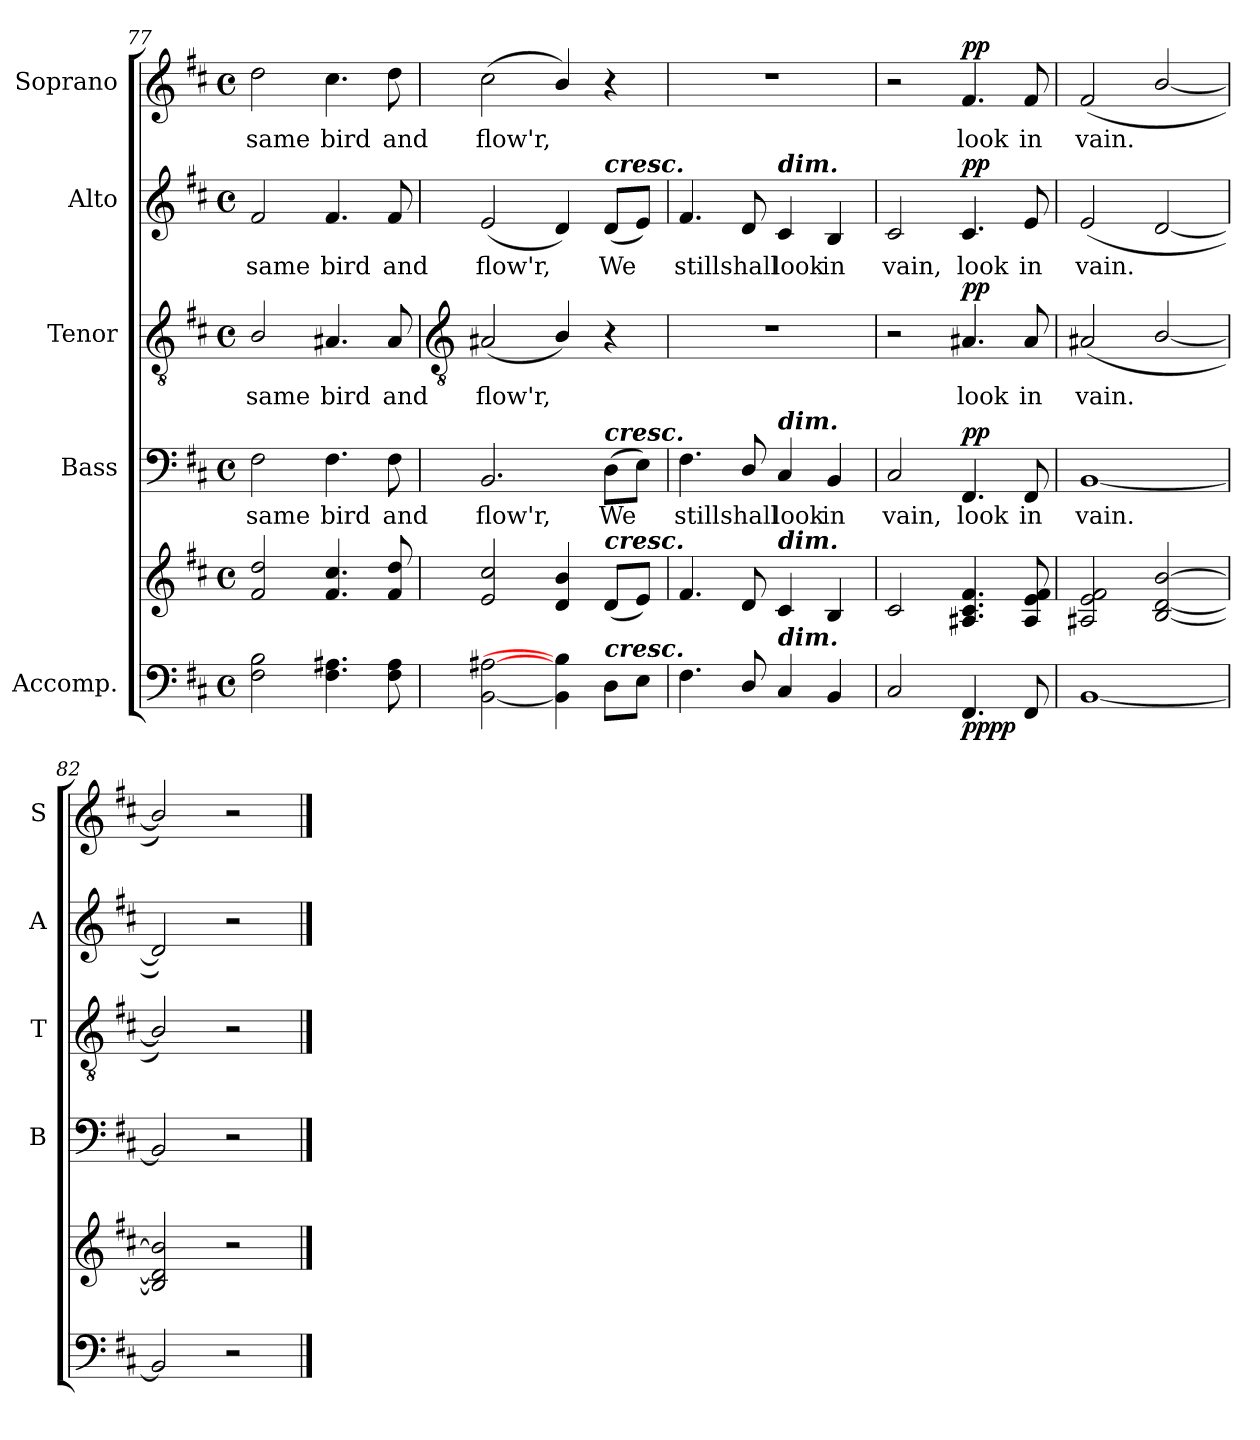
**kern	**kern	**dynam	**kern	**text	**dynam	**kern	**text	**dynam	**kern	**text	**dynam	**kern	**text	**dynam
*part5	*part5	*part5	*part4	*part4	*part4	*part3	*part3	*part3	*part2	*part2	*part2	*part1	*part1	*part1
*staff6	*staff5	*staff5/6	*staff4	*staff4	*staff4	*staff3	*staff3	*staff3	*staff2	*staff2	*staff2	*staff1	*staff1	*staff1
*I"Accomp.	*	*	*I"Bass	*	*	*I"Tenor	*	*	*I"Alto	*	*	*I"Soprano	*	*
*	*	*	*I'B	*	*	*I'T	*	*	*I'A	*	*	*I'S	*	*
*clefF4	*clefG2	*	*clefF4	*	*	*clefGv2	*	*	*clefG2	*	*	*clefG2	*	*
*k[f#c#]	*k[f#c#]	*	*k[f#c#]	*	*	*k[f#c#]	*	*	*k[f#c#]	*	*	*k[f#c#]	*	*
*D:	*D:	*	*D:	*	*	*D:	*	*	*D:	*	*	*D:	*	*
*M4/4	*M4/4	*	*M4/4	*	*	*M4/4	*	*	*M4/4	*	*	*M4/4	*	*
*met(c)	*met(c)	*	*met(c)	*	*	*met(c)	*	*	*met(c)	*	*	*met(c)	*	*
=77	=77	=77	=77	=77	=77	=77	=77	=77	=77	=77	=77	=77	=77	=77
!	!	!	!	!LO:LY:b	!	!	!LO:LY:b	!	!	!LO:LY:b	!	!	!LO:LY:b	!
2F# 2B	2f# 2dd	.	2F#	same	.	2B/	same	.	2f#	same	.	2dd	same	.
!	!	!	!	!LO:LY:b	!	!	!LO:LY:b	!	!	!LO:LY:b	!	!	!LO:LY:b	!
4.F# 4.A#X	4.f# 4.cc#	.	4.F#	bird	.	4.A#X	bird	.	4.f#	bird	.	4.cc#	bird	.
!	!	!	!	!LO:LY:b	!	!	!LO:LY:b	!	!	!LO:LY:b	!	!	!LO:LY:b	!
8F# 8A#	8f# 8dd	.	8F#	and	.	8A#	and	.	8f#	and	.	8dd	and	.
!!LO:LB:g=z
=78	=78	=78	=78	=78	=78	=78	=78	=78	=78	=78	=78	=78	=78	=78
*	*	*	*	*	*	*clefGv2	*	*	*	*	*	*	*	*
!	!	!	!	!LO:LY:b	!	!	!LO:LY:b	!	!	!LO:LY:b	!	!	!LO:LY:b	!
[2BB [2A#X	2e 2cc#	.	2.BB	flow'r,	.	(<2A#X	flow'r,	.	(<2e	flow'r,	.	(<2cc#	flow'r,	.
4BB] 4B]	4d 4b	.	.	.	.	4B/)	.	.	4d)	.	.	4b/)	.	.
!	!	!	!	!	!	!	!	!	!LO:TX:a:Bi:t=cresc.	!	!	!	!	!
!	!	!	!LO:TX:a:Bi:t=cresc.	!	!	!	!	!	!	!	!	!	!	!
!	!LO:TX:a:Bi:t=cresc.	!	!	!	!	!	!	!	!	!	!	!	!	!
!LO:TX:a:Bi:t=cresc.	!	!	!	!	!	!	!	!	!	!	!	!	!	!
!	!	!	!	!LO:LY:b	!	!	!	!	!	!LO:LY:b	!	!	!	!
8DL	(<8dL	.	(>8DL	We	.	4r	.	.	(<8dL	We	.	4r	.	.
8EJ	8eJ)	.	8EJ)	.	.	.	.	.	8eJ)	.	.	.	.	.
=79	=79	=79	=79	=79	=79	=79	=79	=79	=79	=79	=79	=79	=79	=79
!	!	!	!	!LO:LY:b	!	!	!	!	!	!LO:LY:b	!	!	!	!
4.F#	4.f#	.	4.F#	still	.	1r	.	.	4.f#	still	.	1r	.	.
!	!	!	!	!LO:LY:b	!	!	!	!	!	!LO:LY:b	!	!	!	!
8D/	8d	.	8D/	shall	.	.	.	.	8d	shall	.	.	.	.
!	!	!	!	!	!	!	!	!	!LO:TX:a:Bi:t=dim.	!	!	!	!	!
!	!	!	!LO:TX:a:Bi:t=dim.	!	!	!	!	!	!	!	!	!	!	!
!	!LO:TX:a:Bi:t=dim.	!	!	!	!	!	!	!	!	!	!	!	!	!
!LO:TX:a:Bi:t=dim.	!	!	!	!	!	!	!	!	!	!	!	!	!	!
!	!	!	!	!LO:LY:b	!	!	!	!	!	!LO:LY:b	!	!	!	!
4C#	4c#	.	4C#	look	.	.	.	.	4c#	look	.	.	.	.
!	!	!	!	!LO:LY:b	!	!	!	!	!	!LO:LY:b	!	!	!	!
4BB	4B	.	4BB	in	.	.	.	.	4B	in	.	.	.	.
=80	=80	=80	=80	=80	=80	=80	=80	=80	=80	=80	=80	=80	=80	=80
!	!	!	!	!LO:LY:b	!	!	!	!	!	!LO:LY:b	!	!	!	!
2C#	2c#	.	2C#	vain,	.	2r	.	.	2c#	vain,	.	2r	.	.
!	!	!LO:DY:b=2	!	!LO:LY:b	!	!	!LO:LY:b	!	!	!LO:LY:b	!	!	!LO:LY:b	!
!	!	!LO:DY:n=1:b	!	!	!LO:DY:b	!	!	!LO:DY:b	!	!	!LO:DY:b	!	!	!LO:DY:b
4.FF#	4.A#X 4.c# 4.f#	pp pp	4.FF#	look	pp	4.A#X	look	pp	4.c#	look	pp	4.f#	look	pp
!	!	!	!	!LO:LY:b	!	!	!LO:LY:b	!	!	!LO:LY:b	!	!	!LO:LY:b	!
8FF#	8A# 8e 8f#	.	8FF#	in	.	8A#	in	.	8e	in	.	8f#	in	.
=81	=81	=81	=81	=81	=81	=81	=81	=81	=81	=81	=81	=81	=81	=81
!	!	!	!	!LO:LY:b	!	!	!LO:LY:b	!	!	!LO:LY:b	!	!	!LO:LY:b	!
[1BB	2A#X 2e 2f#	.	[1BB	vain.	.	(<2A#X	vain.	.	(<2e	vain.	.	(<2f#	vain.	.
.	[2B [2d [2b	.	.	.	.	[2B/	.	.	[2d	.	.	[2b/	.	.
=82	=82	=82	=82	=82	=82	=82	=82	=82	=82	=82	=82	=82	=82	=82
2BB]	2B] 2d] 2b]	.	2BB]	.	.	2B/])	.	.	2d])	.	.	2b/])	.	.
2r	2r	.	2r	.	.	2r	.	.	2r	.	.	2r	.	.
==	==	==	==	==	==	==	==	==	==	==	==	==	==	==
*-	*-	*-	*-	*-	*-	*-	*-	*-	*-	*-	*-	*-	*-	*-
